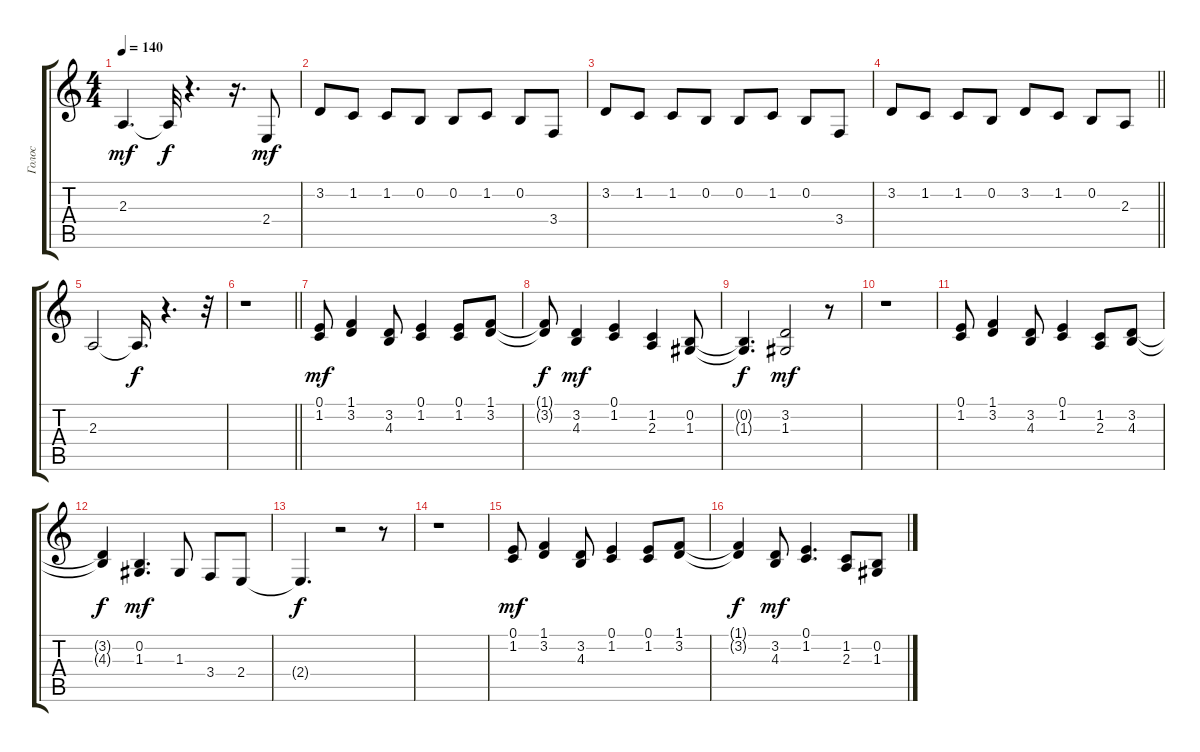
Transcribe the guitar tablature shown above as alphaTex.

\track ("Голос" "Голос") {instrument tenorsax}
\staff {score tabs}
\tuning (E4 B3 G3 D3 A2 E2) {hide}
\ts (4 4)
\tempo 140
\clef g2
\ks c
2.3.4{d dy mf} 2.3{t}.32{dy f} r.4{d} r.16{d} 2.4.8{dy mf} |
3.2.8 1.2.8 1.2.8 0.2.8 0.2.8 1.2.8 0.2.8 3.4.8 |
3.2.8 1.2.8 1.2.8 0.2.8 0.2.8 1.2.8 0.2.8 3.4.8 |
\barLineRight lightlight
3.2.8 1.2.8 1.2.8 0.2.8 3.2.8 1.2.8 0.2.8 2.3.8 |
2.3.2 2.3{t}.16{d dy f} r.4{d} r.32 |
\barLineRight lightlight
r.1 |
(0.1 1.2).8{dy mf} (1.1 3.2).4 (3.2 4.3).8 (0.1 1.2).4 (0.1 1.2).8 (1.1 3.2).8 |
(1.1{t} 3.2{t}).8{dy f} (3.2 4.3).4{dy mf} (0.1 1.2).4 (1.2 2.3).4 (0.2 1.3).8 |
(0.2{t} 1.3{t}).4{d dy f} (3.2 1.3).2{dy mf} r.8 |
r.1 |
(0.1 1.2).8 (1.1 3.2).4 (3.2 4.3).8 (0.1 1.2).4 (1.2 2.3).8 (3.2 4.3).8 |
(3.2{t} 4.3{t}).4{dy f} (0.2 1.3).4{d dy mf} 1.3.8 3.4.8 2.4.8 |
2.4{t}.4{d dy f} r.2 r.8 |
r.1 |
(0.1 1.2).8{dy mf} (1.1 3.2).4 (3.2 4.3).8 (0.1 1.2).4 (0.1 1.2).8 (1.1 3.2).8 |
(1.1{t} 3.2{t}).4{dy f} (3.2 4.3).8{dy mf} (0.1 1.2).4{d} (1.2 2.3).8 (0.2 1.3).8
